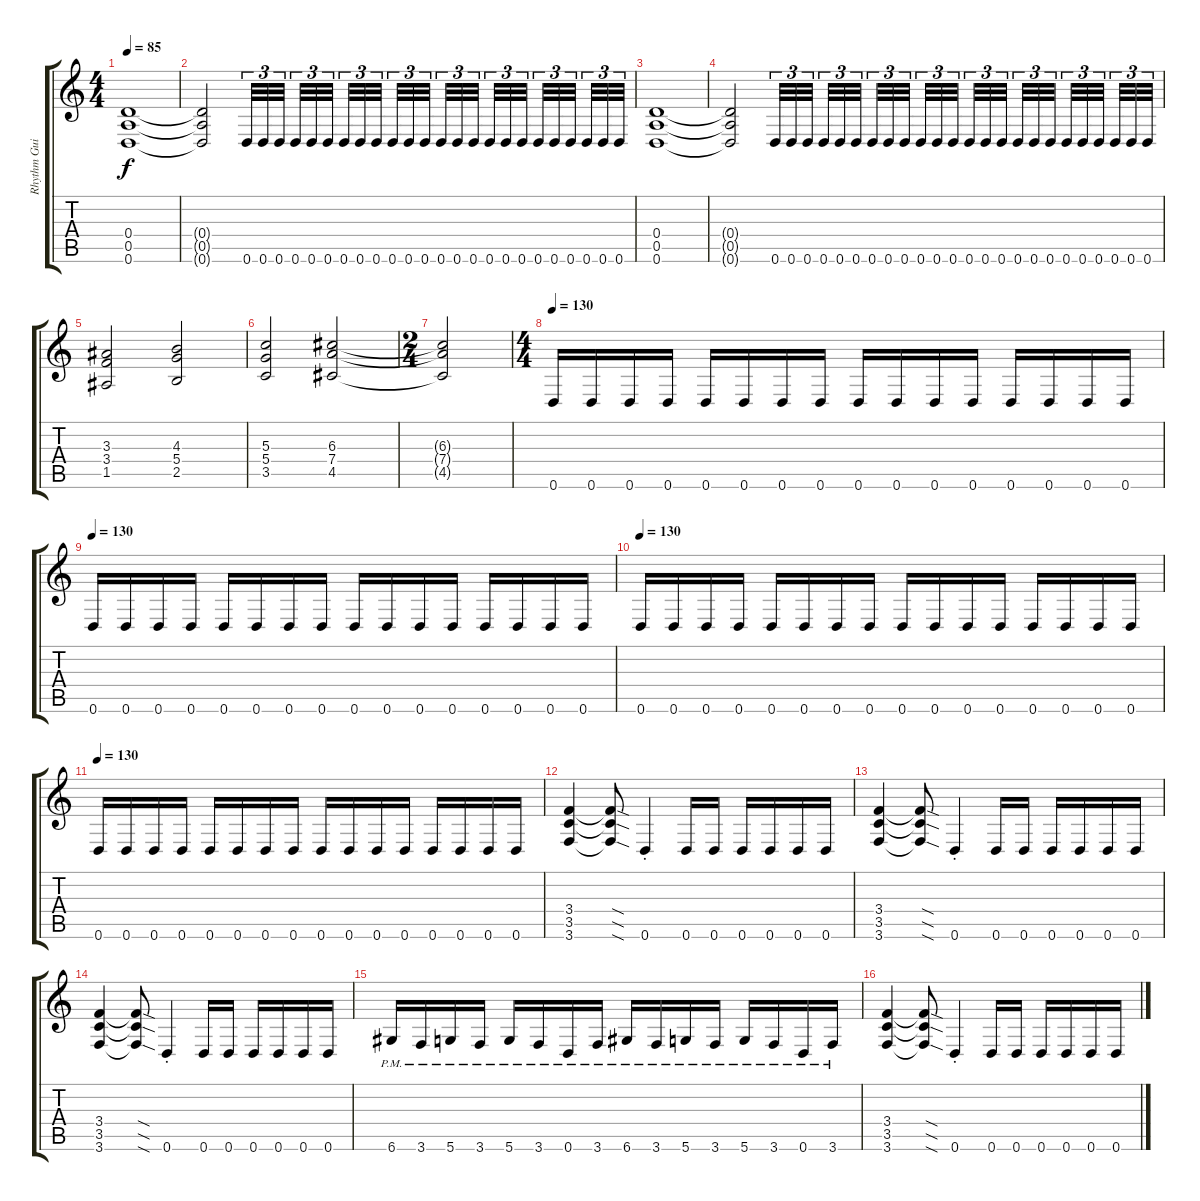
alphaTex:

\track ("Rhythm Guitar 1" "Rhythm Gui") {instrument distortionguitar}
\staff {score tabs}
\tuning (E4 B3 G3 D3 A2 D2) {hide}
\ts (4 4)
\tempo 85
\clef g2
\ks c
(0.4 0.5 0.6).1{dy f} |
(0.4{t} 0.5{t} 0.6{t}).2 0.6.32{tu (3 2)} 0.6.32{tu (3 2)} 0.6.32{tu (3 2) beam splitsecondary} 0.6.32{tu (3 2)} 0.6.32{tu (3 2)} 0.6.32{tu (3 2) beam splitsecondary} 0.6.32{tu (3 2)} 0.6.32{tu (3 2)} 0.6.32{tu (3 2) beam splitsecondary} 0.6.32{tu (3 2)} 0.6.32{tu (3 2)} 0.6.32{tu (3 2)} 0.6.32{tu (3 2)} 0.6.32{tu (3 2)} 0.6.32{tu (3 2) beam splitsecondary} 0.6.32{tu (3 2)} 0.6.32{tu (3 2)} 0.6.32{tu (3 2) beam splitsecondary} 0.6.32{tu (3 2)} 0.6.32{tu (3 2)} 0.6.32{tu (3 2) beam splitsecondary} 0.6.32{tu (3 2)} 0.6.32{tu (3 2)} 0.6.32{tu (3 2)} |
(0.4 0.5 0.6).1 |
(0.4{t} 0.5{t} 0.6{t}).2 0.6.32{tu (3 2)} 0.6.32{tu (3 2)} 0.6.32{tu (3 2) beam splitsecondary} 0.6.32{tu (3 2)} 0.6.32{tu (3 2)} 0.6.32{tu (3 2) beam splitsecondary} 0.6.32{tu (3 2)} 0.6.32{tu (3 2)} 0.6.32{tu (3 2) beam splitsecondary} 0.6.32{tu (3 2)} 0.6.32{tu (3 2)} 0.6.32{tu (3 2)} 0.6.32{tu (3 2)} 0.6.32{tu (3 2)} 0.6.32{tu (3 2) beam splitsecondary} 0.6.32{tu (3 2)} 0.6.32{tu (3 2)} 0.6.32{tu (3 2) beam splitsecondary} 0.6.32{tu (3 2)} 0.6.32{tu (3 2)} 0.6.32{tu (3 2) beam splitsecondary} 0.6.32{tu (3 2)} 0.6.32{tu (3 2)} 0.6.32{tu (3 2)} |
(3.3 3.4 1.5).2 (4.3 5.4 2.5).2 |
(5.3 5.4 3.5).2 (6.3 7.4 4.5).2 |
\ts (2 4)
(6.3{t} 7.4{t} 4.5{t}).2 |
\ts (4 4)
\tempo 130
0.6.16 0.6.16 0.6.16 0.6.16 0.6.16 0.6.16 0.6.16 0.6.16 0.6.16 0.6.16 0.6.16 0.6.16 0.6.16 0.6.16 0.6.16 0.6.16 |
\tempo 130
0.6.16 0.6.16 0.6.16 0.6.16 0.6.16 0.6.16 0.6.16 0.6.16 0.6.16 0.6.16 0.6.16 0.6.16 0.6.16 0.6.16 0.6.16 0.6.16 |
\tempo 130
0.6.16 0.6.16 0.6.16 0.6.16 0.6.16 0.6.16 0.6.16 0.6.16 0.6.16 0.6.16 0.6.16 0.6.16 0.6.16 0.6.16 0.6.16 0.6.16 |
\tempo 130
0.6.16 0.6.16 0.6.16 0.6.16 0.6.16 0.6.16 0.6.16 0.6.16 0.6.16 0.6.16 0.6.16 0.6.16 0.6.16 0.6.16 0.6.16 0.6.16 |
(3.4 3.5 3.6).4 (3.4{sod t} 3.5{sod t} 3.6{sod t}).8 0.6{st}.4 0.6.16 0.6.16 0.6.16 0.6.16 0.6.16 0.6.16 |
(3.4 3.5 3.6).4 (3.4{sod t} 3.5{sod t} 3.6{sod t}).8 0.6{st}.4 0.6.16 0.6.16 0.6.16 0.6.16 0.6.16 0.6.16 |
(3.4 3.5 3.6).4 (3.4{sod t} 3.5{sod t} 3.6{sod t}).8 0.6{st}.4 0.6.16 0.6.16 0.6.16 0.6.16 0.6.16 0.6.16 |
6.6{pm}.16 3.6{pm}.16 5.6{pm}.16 3.6{pm}.16 5.6{pm}.16 3.6{pm}.16 0.6{pm}.16 3.6{pm}.16 6.6{pm}.16 3.6{pm}.16 5.6{pm}.16 3.6{pm}.16 5.6{pm}.16 3.6{pm}.16 0.6{pm}.16 3.6{pm}.16 |
(3.4 3.5 3.6).4 (3.4{sod t} 3.5{sod t} 3.6{sod t}).8 0.6{st}.4 0.6.16 0.6.16 0.6.16 0.6.16 0.6.16 0.6.16
